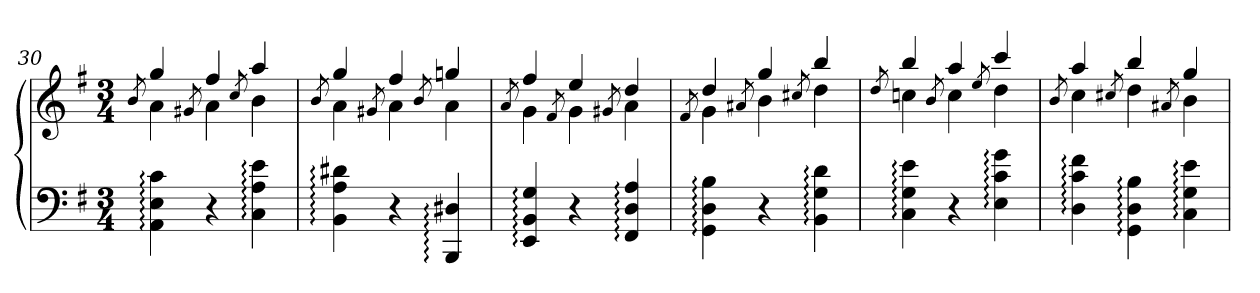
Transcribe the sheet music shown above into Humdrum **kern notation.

**kern	**kern
*part1	*part1
*staff2	*staff1
*clefF4	*clefG2
*k[f#]	*k[f#]
*M3/4	*M3/4
=30	=30
.	8qb/
*	*^
4AA: 4E: 4c:	4gg	4a
.	8qg#X/	.
4r	4ff#	4a
.	8qcc/	.
4C: 4A: 4e:	4aa	4b
=31	=31	=31
.	8qb/	.
4BB: 4A: 4d#X:	4gg	4a
.	8qg#X/	.
4r	4ff#	4a
.	8qb/	.
4BBB: 4D#X:	4ggn	4a
=32	=32	=32
.	8qa/	.
4EE: 4BB: 4G:	4ff#	4g
.	8qf#/	.
4r	4ee	4g
.	8qg#X/	.
4FF#: 4D: 4A:	4dd	4a
=33	=33	=33
.	8qf#/	.
4GG: 4D: 4B:	4dd	4g
.	8qa#X/	.
4r	4gg	4b
.	8qcc#X/	.
4BB: 4G: 4d:	4bb	4dd
=34	=34	=34
.	8qdd/	.
4C: 4G: 4e:	4bb	4ccn
.	8qb/	.
4r	4aa	4cc
.	8qee/	.
4E: 4c: 4g:	4ccc	4dd
=35	=35	=35
.	8qb/	.
4D: 4c: 4f#:	4aa	4cc
.	8qcc#X/	.
4GG: 4D: 4B:	4bb	4dd
.	8qa#X/	.
4C: 4G: 4e:	4gg	4b
*	*v	*v
=	=
*-	*-
